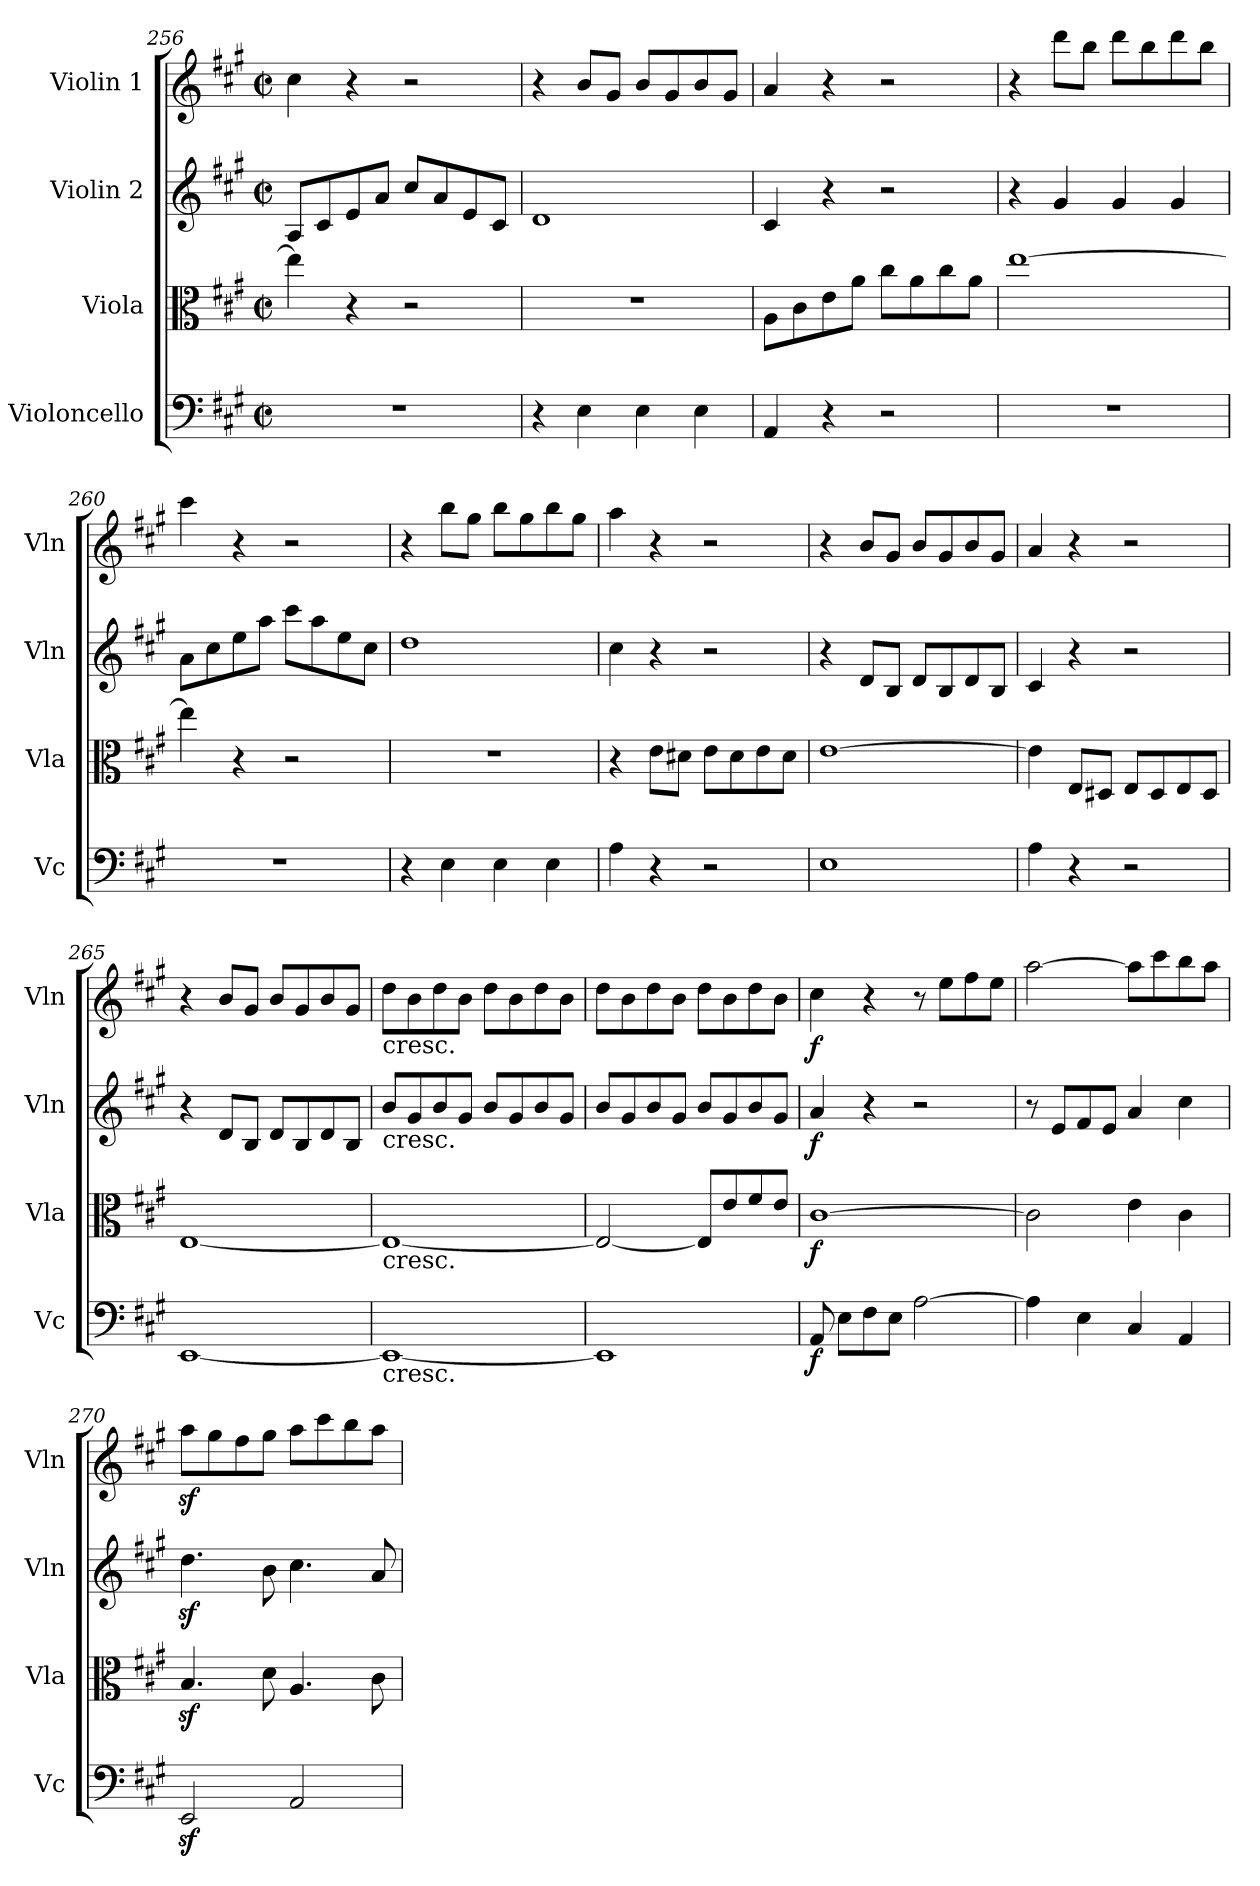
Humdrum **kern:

**kern	**dynam	**kern	**dynam	**kern	**dynam	**kern	**dynam
*part4	*part4	*part3	*part3	*part2	*part2	*part1	*part1
*staff4	*staff4	*staff3	*staff3	*staff2	*staff2	*staff1	*staff1
*I"Violoncello	*	*I"Viola	*	*I"Violin 2	*	*I"Violin 1	*
*I'Vc	*	*I'Vla	*	*I'Vln	*	*I'Vln	*
*clefF4	*	*clefC3	*	*clefG2	*	*clefG2	*
*k[f#c#g#]	*	*k[f#c#g#]	*	*k[f#c#g#]	*	*k[f#c#g#]	*
*A:	*	*A:	*	*A:	*	*A:	*
*M2/2	*	*M2/2	*	*M2/2	*	*M2/2	*
*met(c|)	*	*met(c|)	*	*met(c|)	*	*met(c|)	*
=256	=256	=256	=256	=256	=256	=256	=256
1r	.	4ee\]	.	8A/L	.	4cc#\	.
.	.	.	.	8c#/	.	.	.
.	.	4r	.	8e/	.	4r	.
.	.	.	.	8a/J	.	.	.
.	.	2r	.	8cc#/L	.	2r	.
.	.	.	.	8a/	.	.	.
.	.	.	.	8e/	.	.	.
.	.	.	.	8c#/J	.	.	.
=257	=257	=257	=257	=257	=257	=257	=257
4r	.	1r	.	1d	.	4r	.
4E\	.	.	.	.	.	8b/L	.
.	.	.	.	.	.	8g#/J	.
4E\	.	.	.	.	.	8b/L	.
.	.	.	.	.	.	8g#/	.
4E\	.	.	.	.	.	8b/	.
.	.	.	.	.	.	8g#/J	.
!!LO:PB:g=z
=258	=258	=258	=258	=258	=258	=258	=258
4AA/	.	8A\L	.	4c#/	.	4a/	.
.	.	8c#\	.	.	.	.	.
4r	.	8e\	.	4r	.	4r	.
.	.	8a\J	.	.	.	.	.
2r	.	8cc#\L	.	2r	.	2r	.
.	.	8a\	.	.	.	.	.
.	.	8cc#\	.	.	.	.	.
.	.	8a\J	.	.	.	.	.
=259	=259	=259	=259	=259	=259	=259	=259
1r	.	[1ee	.	4r	.	4r	.
.	.	.	.	4g#/	.	8ddd\L	.
.	.	.	.	.	.	8bb\J	.
.	.	.	.	4g#/	.	8ddd\L	.
.	.	.	.	.	.	8bb\	.
.	.	.	.	4g#/	.	8ddd\	.
.	.	.	.	.	.	8bb\J	.
=260	=260	=260	=260	=260	=260	=260	=260
1r	.	4ee\]	.	8a\L	.	4ccc#\	.
.	.	.	.	8cc#\	.	.	.
.	.	4r	.	8ee\	.	4r	.
.	.	.	.	8aa\J	.	.	.
.	.	2r	.	8ccc#\L	.	2r	.
.	.	.	.	8aa\	.	.	.
.	.	.	.	8ee\	.	.	.
.	.	.	.	8cc#\J	.	.	.
=261	=261	=261	=261	=261	=261	=261	=261
4r	.	1r	.	1dd	.	4r	.
4E\	.	.	.	.	.	8bb\L	.
.	.	.	.	.	.	8gg#\J	.
4E\	.	.	.	.	.	8bb\L	.
.	.	.	.	.	.	8gg#\	.
4E\	.	.	.	.	.	8bb\	.
.	.	.	.	.	.	8gg#\J	.
!!LO:PB:g=z
=262	=262	=262	=262	=262	=262	=262	=262
4A\	.	4r	.	4cc#\	.	4aa\	.
4r	.	8e\L	.	4r	.	4r	.
.	.	8d#X\J	.	.	.	.	.
2r	.	8e\L	.	2r	.	2r	.
.	.	8d#\	.	.	.	.	.
.	.	8e\	.	.	.	.	.
.	.	8d#\J	.	.	.	.	.
=263	=263	=263	=263	=263	=263	=263	=263
1E	.	[1e	.	4r	.	4r	.
.	.	.	.	8d/L	.	8b/L	.
.	.	.	.	8B/J	.	8g#/J	.
.	.	.	.	8d/L	.	8b/L	.
.	.	.	.	8B/	.	8g#/	.
.	.	.	.	8d/	.	8b/	.
.	.	.	.	8B/J	.	8g#/J	.
=264	=264	=264	=264	=264	=264	=264	=264
4A\	.	4e\]	.	4c#/	.	4a/	.
4r	.	8E/L	.	4r	.	4r	.
.	.	8D#X/J	.	.	.	.	.
2r	.	8E/L	.	2r	.	2r	.
.	.	8D#/	.	.	.	.	.
.	.	8E/	.	.	.	.	.
.	.	8D#/J	.	.	.	.	.
=265	=265	=265	=265	=265	=265	=265	=265
[1EE	.	[1E	.	4r	.	4r	.
.	.	.	.	8d/L	.	8b/L	.
.	.	.	.	8B/J	.	8g#/J	.
.	.	.	.	8d/L	.	8b/L	.
.	.	.	.	8B/	.	8g#/	.
.	.	.	.	8d/	.	8b/	.
.	.	.	.	8B/J	.	8g#/J	.
!!LO:LB:g=z
=266	=266	=266	=266	=266	=266	=266	=266
!	!	!	!	!	!	!LO:TX:b:t=cresc.	!
!	!	!	!	!LO:TX:b:t=cresc.	!	!	!
!	!	!LO:TX:b:t=cresc.	!	!	!	!	!
!LO:TX:b:t=cresc.	!	!	!	!	!	!	!
1EE_	.	1E_	.	8b/L	.	8dd\L	.
.	.	.	.	8g#/	.	8b\	.
.	.	.	.	8b/	.	8dd\	.
.	.	.	.	8g#/J	.	8b\J	.
.	.	.	.	8b/L	.	8dd\L	.
.	.	.	.	8g#/	.	8b\	.
.	.	.	.	8b/	.	8dd\	.
.	.	.	.	8g#/J	.	8b\J	.
=267	=267	=267	=267	=267	=267	=267	=267
1EE]	.	2E/_	.	8b/L	.	8dd\L	.
.	.	.	.	8g#/	.	8b\	.
.	.	.	.	8b/	.	8dd\	.
.	.	.	.	8g#/J	.	8b\J	.
.	.	8E/L]	.	8b/L	.	8dd\L	.
.	.	8e/	.	8g#/	.	8b\	.
.	.	8f#/	.	8b/	.	8dd\	.
.	.	8e/J	.	8g#/J	.	8b\J	.
=268	=268	=268	=268	=268	=268	=268	=268
!	!LO:DY:b	!	!LO:DY:b	!	!LO:DY:b	!	!LO:DY:b
8AA/	f	[1c#	f	4a/	f	4cc#\	f
8E\L	.	.	.	.	.	.	.
8F#\	.	.	.	4r	.	4r	.
8E\J	.	.	.	.	.	.	.
[2A\	.	.	.	2r	.	8r	.
.	.	.	.	.	.	8ee\L	.
.	.	.	.	.	.	8ff#\	.
.	.	.	.	.	.	8ee\J	.
=269	=269	=269	=269	=269	=269	=269	=269
4A\]	.	2c#\]	.	8r	.	[2aa\	.
.	.	.	.	8e/L	.	.	.
4E\	.	.	.	8f#/	.	.	.
.	.	.	.	8e/J	.	.	.
4C#/	.	4e\	.	4a/	.	8aa\L]	.
.	.	.	.	.	.	8ccc#\	.
4AA/	.	4c#\	.	4cc#\	.	8bb\	.
.	.	.	.	.	.	8aa\J	.
!!LO:PB:g=z
=270	=270	=270	=270	=270	=270	=270	=270
2EEz</	.	4.Bz</	.	4.ddz<\	.	8aaz<\L	.
.	.	.	.	.	.	8gg#\	.
.	.	.	.	.	.	8ff#\	.
.	.	8d\	.	8b\	.	8gg#\J	.
2AA/	.	4.A/	.	4.cc#\	.	8aa\L	.
.	.	.	.	.	.	8ccc#\	.
.	.	.	.	.	.	8bb\	.
.	.	8c#\	.	8a/	.	8aa\J	.
=	=	=	=	=	=	=	=
*-	*-	*-	*-	*-	*-	*-	*-
